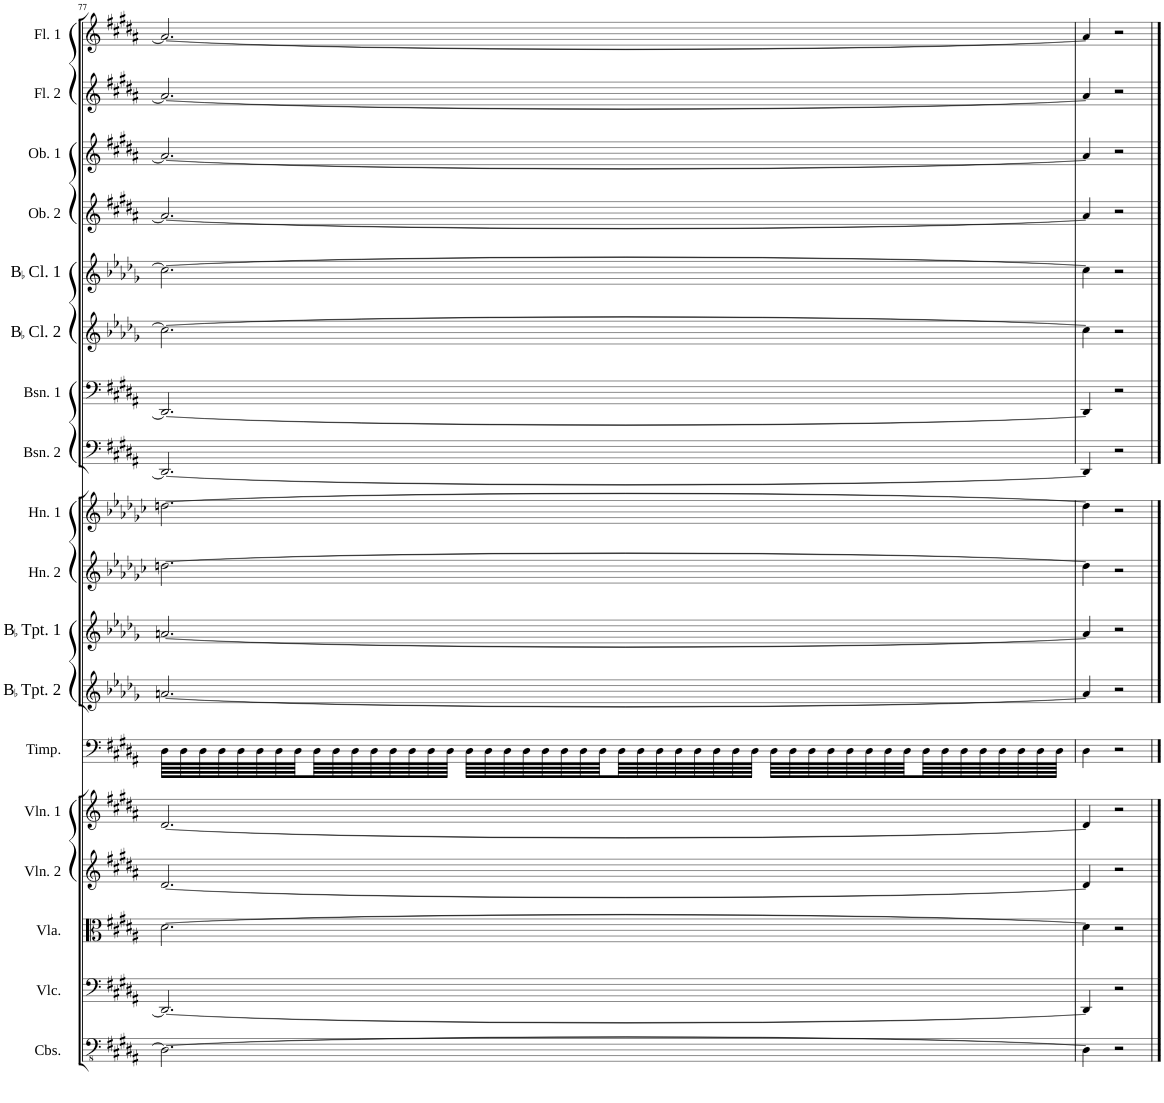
**kern	**kern	**kern	**kern	**kern	**kern	**kern	**kern	**kern	**kern	**kern	**kern	**kern	**kern	**kern	**kern	**kern	**kern
*part18	*part17	*part16	*part15	*part14	*part13	*part12	*part11	*part10	*part9	*part8	*part7	*part6	*part5	*part4	*part3	*part2	*part1
*staff18	*staff17	*staff16	*staff15	*staff14	*staff13	*staff12	*staff11	*staff10	*staff9	*staff8	*staff7	*staff6	*staff5	*staff4	*staff3	*staff2	*staff1
*I"Contrabass	*I"Violoncello	*I"Viola	*I"Violin 2	*I"Violin 1	*I"Timpani (D#, F#, E)	*I"BaccidentalFlat Trumpet 2	*I"BaccidentalFlat Trumpet 1	*I"Horn 2	*I"Horn 1	*I"Bassoon 2	*I"Bassoon 1	*I"BaccidentalFlat Clarinet 2	*I"BaccidentalFlat Clarinet 1	*I"Oboe 2	*I"Oboe 1	*I"Flute 2	*I"Flute 1
*I'Cbs.	*I'Vlc.	*I'Vla.	*I'Vln. 2	*I'Vln. 1	*I'Timp.	*I'BaccidentalFlat Tpt. 2	*I'BaccidentalFlat Tpt. 1	*I'Hn. 2	*I'Hn. 1	*I'Bsn. 2	*I'Bsn. 1	*I'BaccidentalFlat Cl. 2	*I'BaccidentalFlat Cl. 1	*I'Ob. 2	*I'Ob. 1	*I'Fl. 2	*I'Fl. 1
!!LO:PB:g=z
*clefFv4	*clefF4	*clefC3	*clefG2	*clefG2	*clefF4	*clefG2	*clefG2	*clefG2	*clefG2	*clefF4	*clefF4	*clefG2	*clefG2	*clefG2	*clefG2	*clefG2	*clefG2
*	*	*	*	*	*	*Trd1c2	*Trd1c2	*Trd4c7	*Trd4c7	*	*	*Trd1c2	*Trd1c2	*	*	*	*
*k[f#c#g#d#a#]	*k[f#c#g#d#a#]	*k[f#c#g#d#a#]	*k[f#c#g#d#a#]	*k[f#c#g#d#a#]	*k[f#c#g#d#a#]	*k[b-e-a-d-g-]	*k[b-e-a-d-g-]	*k[b-e-a-d-g-c-]	*k[b-e-a-d-g-c-]	*k[f#c#g#d#a#]	*k[f#c#g#d#a#]	*k[b-e-a-d-g-]	*k[b-e-a-d-g-]	*k[f#c#g#d#a#]	*k[f#c#g#d#a#]	*k[f#c#g#d#a#]	*k[f#c#g#d#a#]
*M3/4	*M3/4	*M3/4	*M3/4	*M3/4	*M3/4	*M3/4	*M3/4	*M3/4	*M3/4	*M3/4	*M3/4	*M3/4	*M3/4	*M3/4	*M3/4	*M3/4	*M3/4
=77	=77	=77	=77	=77	=77	=77	=77	=77	=77	=77	=77	=77	=77	=77	=77	=77	=77
2.DD#\_	2.DD#/_	[2.d#\	[2.d#/	[2.d#/	64D#\LLLL	[2.an/	[2.an/	[2.ddn\	[2.ddn\	2.DD#/_	2.DD#/_	2.cc\_	2.cc\_	2.a#/_	2.a#/_	2.a#/_	2.a#/_
.	.	.	.	.	64D#\	.	.	.	.	.	.	.	.	.	.	.	.
.	.	.	.	.	64D#\	.	.	.	.	.	.	.	.	.	.	.	.
.	.	.	.	.	64D#\	.	.	.	.	.	.	.	.	.	.	.	.
.	.	.	.	.	64D#\	.	.	.	.	.	.	.	.	.	.	.	.
.	.	.	.	.	64D#\	.	.	.	.	.	.	.	.	.	.	.	.
.	.	.	.	.	64D#\	.	.	.	.	.	.	.	.	.	.	.	.
.	.	.	.	.	64D#\	.	.	.	.	.	.	.	.	.	.	.	.
.	.	.	.	.	64D#\	.	.	.	.	.	.	.	.	.	.	.	.
.	.	.	.	.	64D#\	.	.	.	.	.	.	.	.	.	.	.	.
.	.	.	.	.	64D#\	.	.	.	.	.	.	.	.	.	.	.	.
.	.	.	.	.	64D#\	.	.	.	.	.	.	.	.	.	.	.	.
.	.	.	.	.	64D#\	.	.	.	.	.	.	.	.	.	.	.	.
.	.	.	.	.	64D#\	.	.	.	.	.	.	.	.	.	.	.	.
.	.	.	.	.	64D#\	.	.	.	.	.	.	.	.	.	.	.	.
.	.	.	.	.	64D#\JJJJ	.	.	.	.	.	.	.	.	.	.	.	.
.	.	.	.	.	64D#\LLLL	.	.	.	.	.	.	.	.	.	.	.	.
.	.	.	.	.	64D#\	.	.	.	.	.	.	.	.	.	.	.	.
.	.	.	.	.	64D#\	.	.	.	.	.	.	.	.	.	.	.	.
.	.	.	.	.	64D#\	.	.	.	.	.	.	.	.	.	.	.	.
.	.	.	.	.	64D#\	.	.	.	.	.	.	.	.	.	.	.	.
.	.	.	.	.	64D#\	.	.	.	.	.	.	.	.	.	.	.	.
.	.	.	.	.	64D#\	.	.	.	.	.	.	.	.	.	.	.	.
.	.	.	.	.	64D#\	.	.	.	.	.	.	.	.	.	.	.	.
.	.	.	.	.	64D#\	.	.	.	.	.	.	.	.	.	.	.	.
.	.	.	.	.	64D#\	.	.	.	.	.	.	.	.	.	.	.	.
.	.	.	.	.	64D#\	.	.	.	.	.	.	.	.	.	.	.	.
.	.	.	.	.	64D#\	.	.	.	.	.	.	.	.	.	.	.	.
.	.	.	.	.	64D#\	.	.	.	.	.	.	.	.	.	.	.	.
.	.	.	.	.	64D#\	.	.	.	.	.	.	.	.	.	.	.	.
.	.	.	.	.	64D#\	.	.	.	.	.	.	.	.	.	.	.	.
.	.	.	.	.	64D#\JJJJ	.	.	.	.	.	.	.	.	.	.	.	.
.	.	.	.	.	64D#\LLLL	.	.	.	.	.	.	.	.	.	.	.	.
.	.	.	.	.	64D#\	.	.	.	.	.	.	.	.	.	.	.	.
.	.	.	.	.	64D#\	.	.	.	.	.	.	.	.	.	.	.	.
.	.	.	.	.	64D#\	.	.	.	.	.	.	.	.	.	.	.	.
.	.	.	.	.	64D#\	.	.	.	.	.	.	.	.	.	.	.	.
.	.	.	.	.	64D#\	.	.	.	.	.	.	.	.	.	.	.	.
.	.	.	.	.	64D#\	.	.	.	.	.	.	.	.	.	.	.	.
.	.	.	.	.	64D#\	.	.	.	.	.	.	.	.	.	.	.	.
.	.	.	.	.	64D#\	.	.	.	.	.	.	.	.	.	.	.	.
.	.	.	.	.	64D#\	.	.	.	.	.	.	.	.	.	.	.	.
.	.	.	.	.	64D#\	.	.	.	.	.	.	.	.	.	.	.	.
.	.	.	.	.	64D#\	.	.	.	.	.	.	.	.	.	.	.	.
.	.	.	.	.	64D#\	.	.	.	.	.	.	.	.	.	.	.	.
.	.	.	.	.	64D#\	.	.	.	.	.	.	.	.	.	.	.	.
.	.	.	.	.	64D#\	.	.	.	.	.	.	.	.	.	.	.	.
.	.	.	.	.	64D#\JJJJ	.	.	.	.	.	.	.	.	.	.	.	.
=78	=78	=78	=78	=78	=78	=78	=78	=78	=78	=78	=78	=78	=78	=78	=78	=78	=78
4DD#\]	4DD#/]	4d#\]	4d#/]	4d#/]	4D#\	4a/]	4a/]	4dd\]	4dd\]	4DD#/]	4DD#/]	4cc\]	4cc\]	4a#/]	4a#/]	4a#/]	4a#/]
2r	2r	2r	2r	2r	2r	2r	2r	2r	2r	2r	2r	2r	2r	2r	2r	2r	2r
==	==	==	==	==	==	==	==	==	==	==	==	==	==	==	==	==	==
*-	*-	*-	*-	*-	*-	*-	*-	*-	*-	*-	*-	*-	*-	*-	*-	*-	*-
